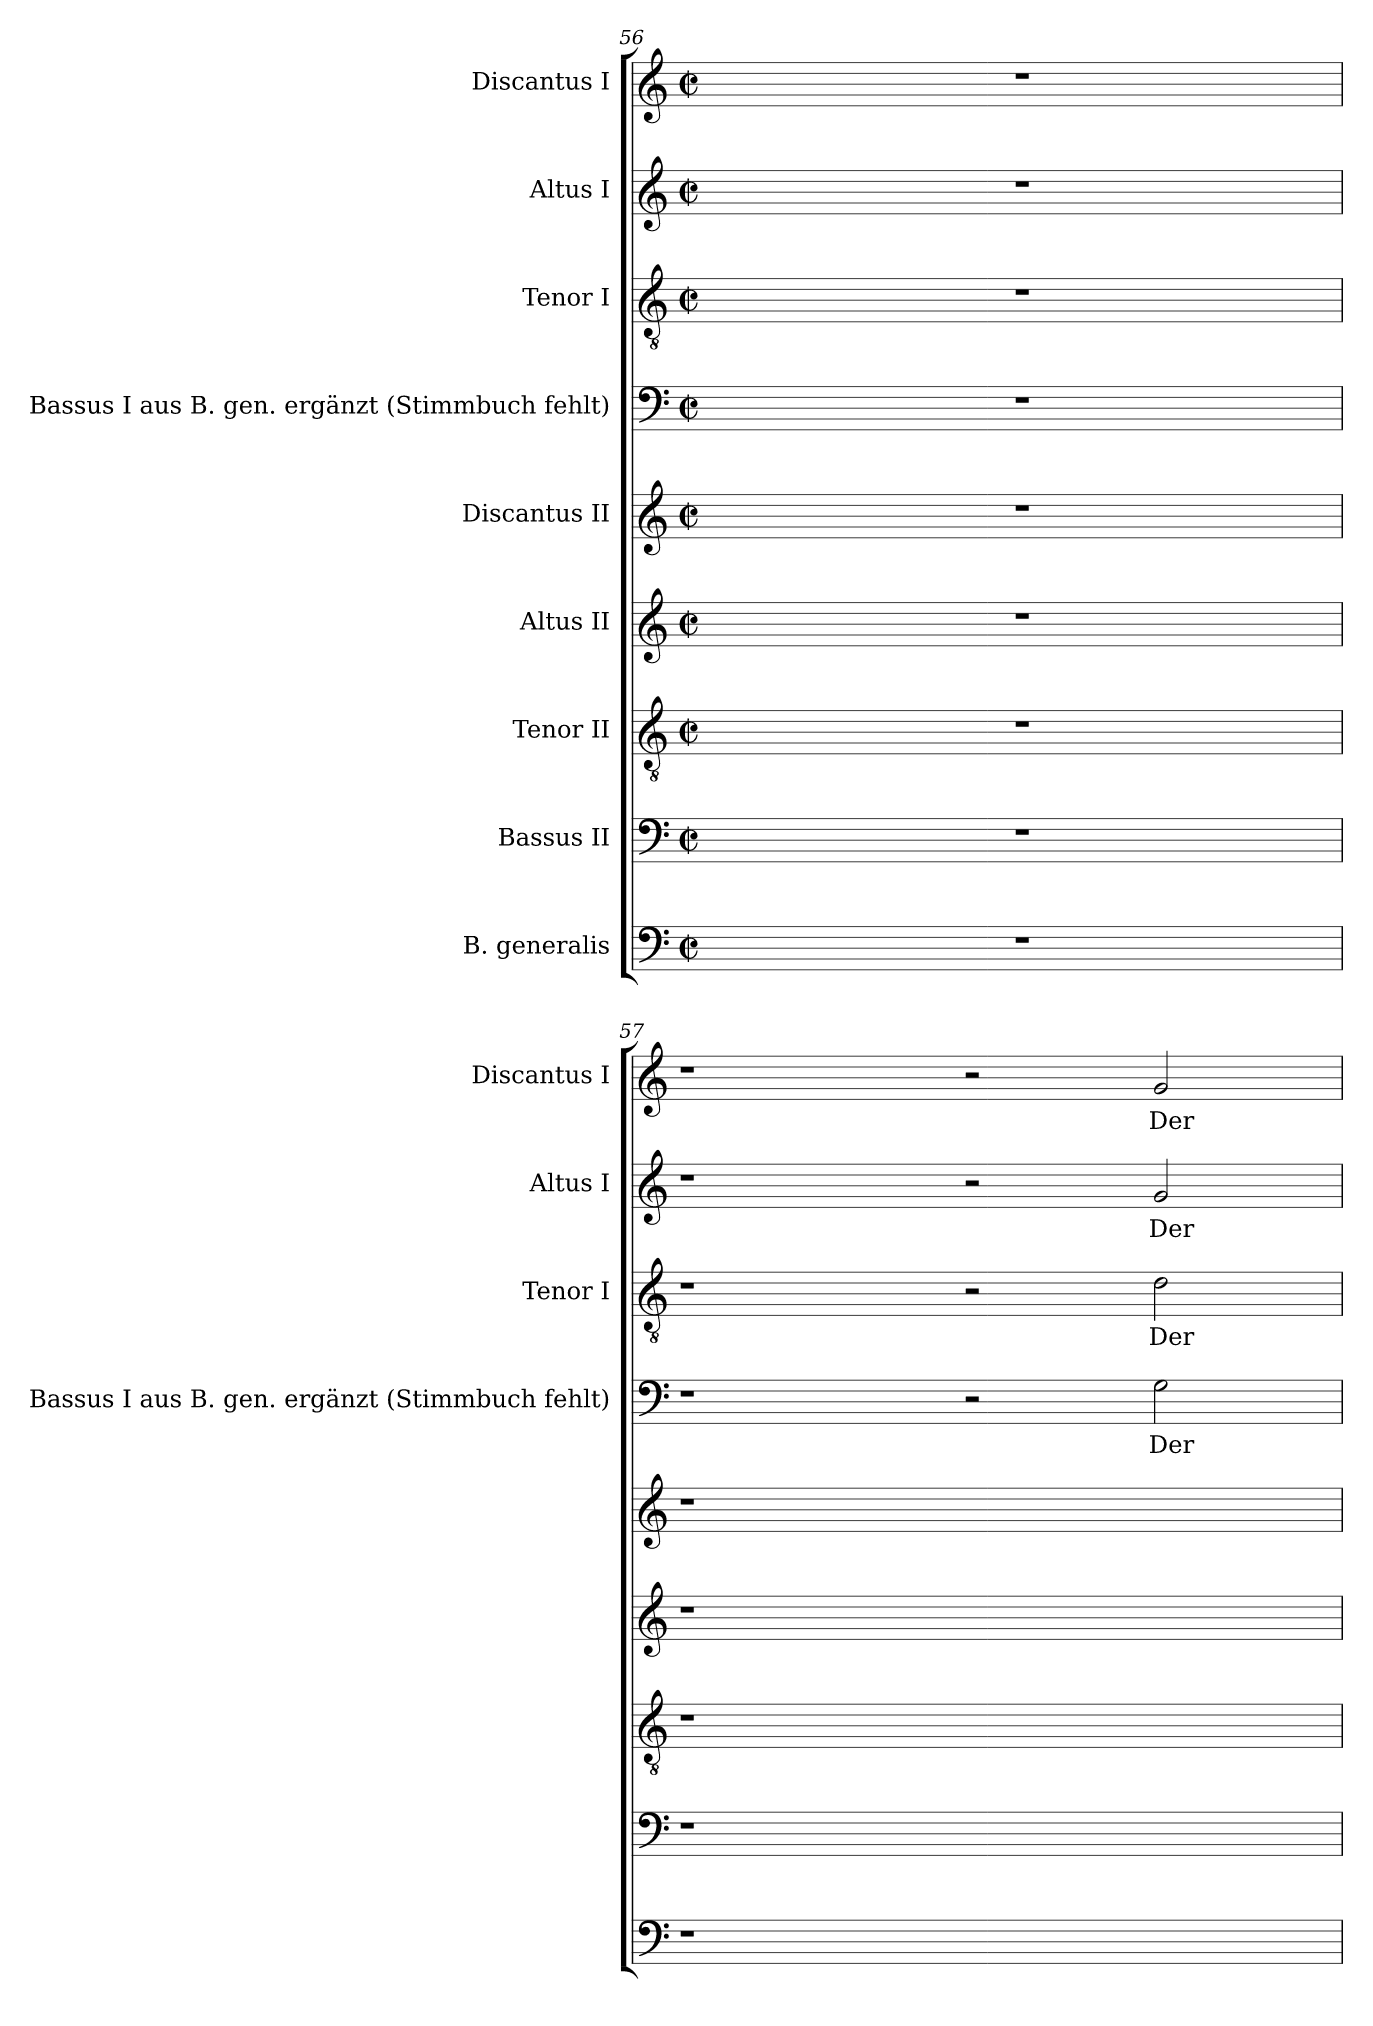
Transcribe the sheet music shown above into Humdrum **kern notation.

**kern	**kern	**kern	**kern	**kern	**kern	**text	**kern	**text	**kern	**text	**kern	**text
*part9	*part8	*part7	*part6	*part5	*part4	*part4	*part3	*part3	*part2	*part2	*part1	*part1
*staff9	*staff8	*staff7	*staff6	*staff5	*staff4	*staff4	*staff3	*staff3	*staff2	*staff2	*staff1	*staff1
*I"B. generalis	*I"Bassus II	*I"Tenor II	*I"Altus II	*I"Discantus II	*I"Bassus I aus B. gen. ergänzt  (Stimmbuch fehlt)	*	*I"Tenor I	*	*I"Altus I	*	*I"Discantus I	*
*	*	*	*	*	*I'Bassus I aus B. gen. ergänzt  (Stimmbuch fehlt)	*	*I'Tenor I	*	*I'Altus I	*	*I'Discantus I	*
*clefF4	*clefF4	*clefGv2	*clefG2	*clefG2	*clefF4	*	*clefGv2	*	*clefG2	*	*clefG2	*
*M2/2	*M2/2	*M2/2	*M2/2	*M2/2	*M2/2	*	*M2/2	*	*M2/2	*	*M2/2	*
*met(c|)	*met(c|)	*met(c|)	*met(c|)	*met(c|)	*met(c|)	*	*met(c|)	*	*met(c|)	*	*met(c|)	*
=56	=56	=56	=56	=56	=56	=56	=56	=56	=56	=56	=56	=56
1r	1r	1r	1r	1r	1r	.	1r	.	1r	.	1r	.
=57	=57	=57	=57	=57	=57	=57	=57	=57	=57	=57	=57	=57
1r	1r	1r	1r	1r	1r	.	1r	.	1r	.	1r	.
1ryy	1ryy	1ryy	1ryy	1ryy	2r	.	2r	.	2r	.	2r	.
!	!	!	!	!	!	!LO:LY:b:cj	!	!LO:LY:b:cj	!	!LO:LY:b:cj	!	!LO:LY:b:cj
.	.	.	.	.	2G\	Der	2d\	Der	2g/	Der	2g/	Der
=	=	=	=	=	=	=	=	=	=	=	=	=
*-	*-	*-	*-	*-	*-	*-	*-	*-	*-	*-	*-	*-
